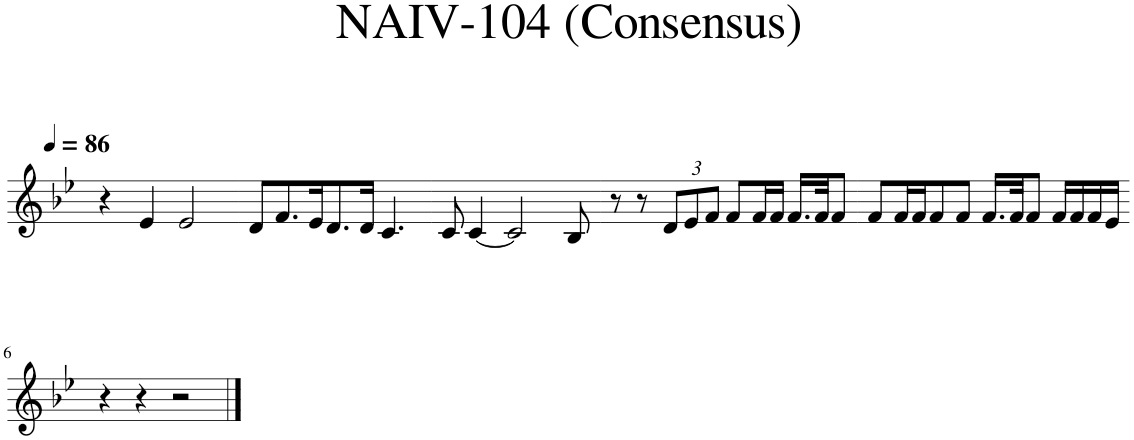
**kern
*part1
*staff1
*I"Piano
*I'Pno.
*clefG2
*k[b-e-]
=1
4r
4e-/
2e-/
=2
8d/L
8.f/
16e-/K
8.d/
16d/Jk
4.c/
=3
8c/
[4c/
2c/]
8B-/
=4
8r
8r
*Xbrackettup
12d/L
12e-/
12f/J
8f/L
16f/L
16f/JJ
16.f/LL
32f/JK
8f/J
=5
8f/L
16f/L
16f/J
8f/
8f/J
16.f/LL
32f/JK
8f/J
16f/LL
16f/
16f/
16e-/JJ
!!LO:LB:g=z
=6
4r
4r
2r
==
*-
